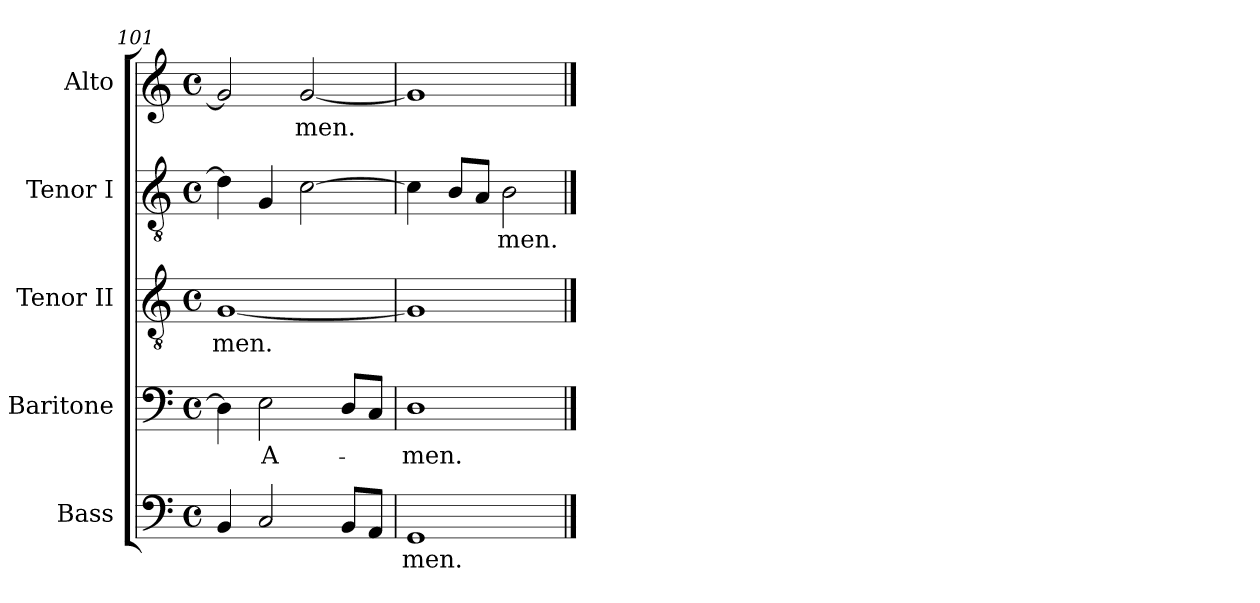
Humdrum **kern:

**kern	**text	**kern	**text	**kern	**text	**kern	**text	**kern	**text
*part5	*part5	*part4	*part4	*part3	*part3	*part2	*part2	*part1	*part1
*staff5	*staff5	*staff4	*staff4	*staff3	*staff3	*staff2	*staff2	*staff1	*staff1
*I"Bass	*	*I"Baritone	*	*I"Tenor II	*	*I"Tenor I	*	*I"Alto	*
*clefF4	*	*clefF4	*	*clefGv2	*	*clefGv2	*	*clefG2	*
*	*	*ITrd7c12	*	*	*	*	*	*	*
*k[]	*	*k[]	*	*k[]	*	*k[]	*	*k[]	*
*C:	*	*C:	*	*C:	*	*C:	*	*C:	*
*M4/4	*	*M4/4	*	*M4/4	*	*M4/4	*	*M4/4	*
*met(c)	*	*met(c)	*	*met(c)	*	*met(c)	*	*met(c)	*
=101	=101	=101	=101	=101	=101	=101	=101	=101	=101
!	!	!	!	!	!LO:LY:b:color=#000000	!	!	!	!
4BBi/	.	4DDi\]	.	[<1Gi	-men.	4di\]	.	2gi/]	.
!	!	!	!LO:LY:b:color=#000000	!	!	!	!	!	!
2Ci/	.	2EEi\	A-	.	.	4Gi/	.	.	.
!	!	!	!	!	!	!	!	!	!LO:LY:b:color=#000000
.	.	.	.	.	.	[>2ci\	.	[<2gi/	-men.
8BBi/L	.	8DDi/L	.	.	.	.	.	.	.
8AAi/J	.	8CCi/J	.	.	.	.	.	.	.
=102	=102	=102	=102	=102	=102	=102	=102	=102	=102
!	!LO:LY:b:color=#000000	!	!	!	!	!	!	!	!
!	!	!	!LO:LY:b:color=#000000	!	!	!	!	!	!
1GGi	-men.	1DDi	-men.	1Gi]	.	4ci\]	.	1gi]	.
.	.	.	.	.	.	8Bi/L	.	.	.
.	.	.	.	.	.	8Ai/J	.	.	.
!	!	!	!	!	!	!	!LO:LY:b:color=#000000	!	!
.	.	.	.	.	.	2Bi\	-men.	.	.
==	==	==	==	==	==	==	==	==	==
*-	*-	*-	*-	*-	*-	*-	*-	*-	*-
